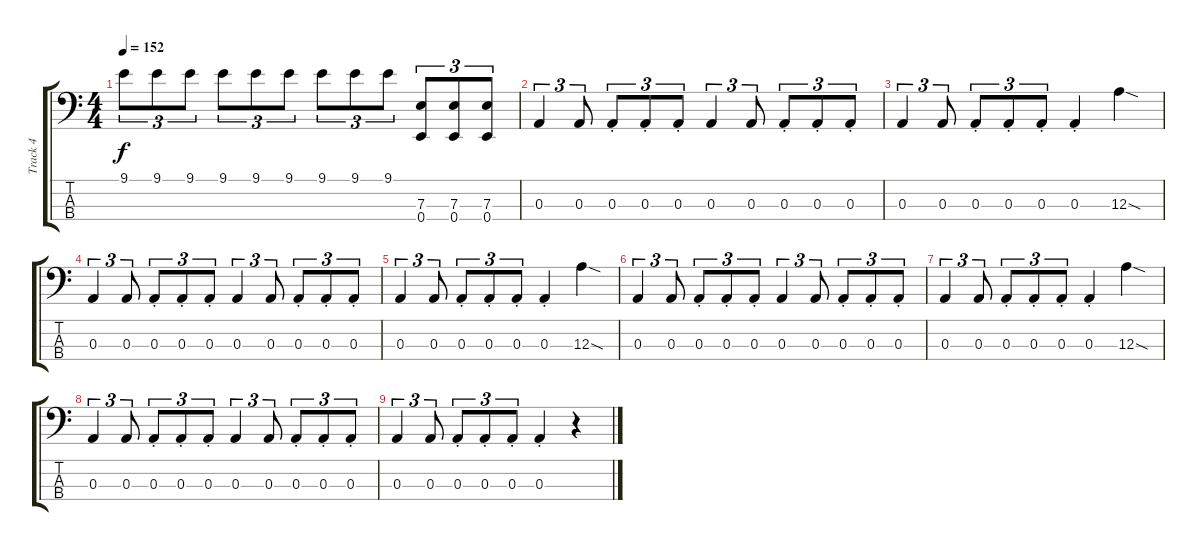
\track ("Track 4" "Track 4") {instrument electricbassfinger}
\staff {score tabs}
\tuning (G2 D2 A1 E1) {hide}
\ts (4 4)
\tempo 152
\clef f4
\ks c
9.1.8{tu (3 2) dy f} 9.1.8{tu (3 2)} 9.1.8{tu (3 2)} 9.1.8{tu (3 2)} 9.1.8{tu (3 2)} 9.1.8{tu (3 2)} 9.1.8{tu (3 2)} 9.1.8{tu (3 2)} 9.1.8{tu (3 2)} (7.3 0.4).8{tu (3 2)} (7.3 0.4).8{tu (3 2)} (7.3 0.4).8{tu (3 2)} |
0.3.4{tu (3 2)} 0.3.8{tu (3 2)} 0.3{st}.8{tu (3 2)} 0.3{st}.8{tu (3 2)} 0.3{st}.8{tu (3 2)} 0.3.4{tu (3 2)} 0.3.8{tu (3 2)} 0.3{st}.8{tu (3 2)} 0.3{st}.8{tu (3 2)} 0.3{st}.8{tu (3 2)} |
0.3.4{tu (3 2)} 0.3.8{tu (3 2)} 0.3{st}.8{tu (3 2)} 0.3{st}.8{tu (3 2)} 0.3{st}.8{tu (3 2)} 0.3{st}.4 12.3{sod}.4 |
0.3.4{tu (3 2)} 0.3.8{tu (3 2)} 0.3{st}.8{tu (3 2)} 0.3{st}.8{tu (3 2)} 0.3{st}.8{tu (3 2)} 0.3.4{tu (3 2)} 0.3.8{tu (3 2)} 0.3{st}.8{tu (3 2)} 0.3{st}.8{tu (3 2)} 0.3{st}.8{tu (3 2)} |
0.3.4{tu (3 2)} 0.3.8{tu (3 2)} 0.3{st}.8{tu (3 2)} 0.3{st}.8{tu (3 2)} 0.3{st}.8{tu (3 2)} 0.3{st}.4 12.3{sod}.4 |
0.3.4{tu (3 2)} 0.3.8{tu (3 2)} 0.3{st}.8{tu (3 2)} 0.3{st}.8{tu (3 2)} 0.3{st}.8{tu (3 2)} 0.3.4{tu (3 2)} 0.3.8{tu (3 2)} 0.3{st}.8{tu (3 2)} 0.3{st}.8{tu (3 2)} 0.3{st}.8{tu (3 2)} |
0.3.4{tu (3 2)} 0.3.8{tu (3 2)} 0.3{st}.8{tu (3 2)} 0.3{st}.8{tu (3 2)} 0.3{st}.8{tu (3 2)} 0.3{st}.4 12.3{sod}.4 |
0.3.4{tu (3 2)} 0.3.8{tu (3 2)} 0.3{st}.8{tu (3 2)} 0.3{st}.8{tu (3 2)} 0.3{st}.8{tu (3 2)} 0.3.4{tu (3 2)} 0.3.8{tu (3 2)} 0.3{st}.8{tu (3 2)} 0.3{st}.8{tu (3 2)} 0.3{st}.8{tu (3 2)} |
0.3.4{tu (3 2)} 0.3.8{tu (3 2)} 0.3{st}.8{tu (3 2)} 0.3{st}.8{tu (3 2)} 0.3{st}.8{tu (3 2)} 0.3{st}.4 r.4
